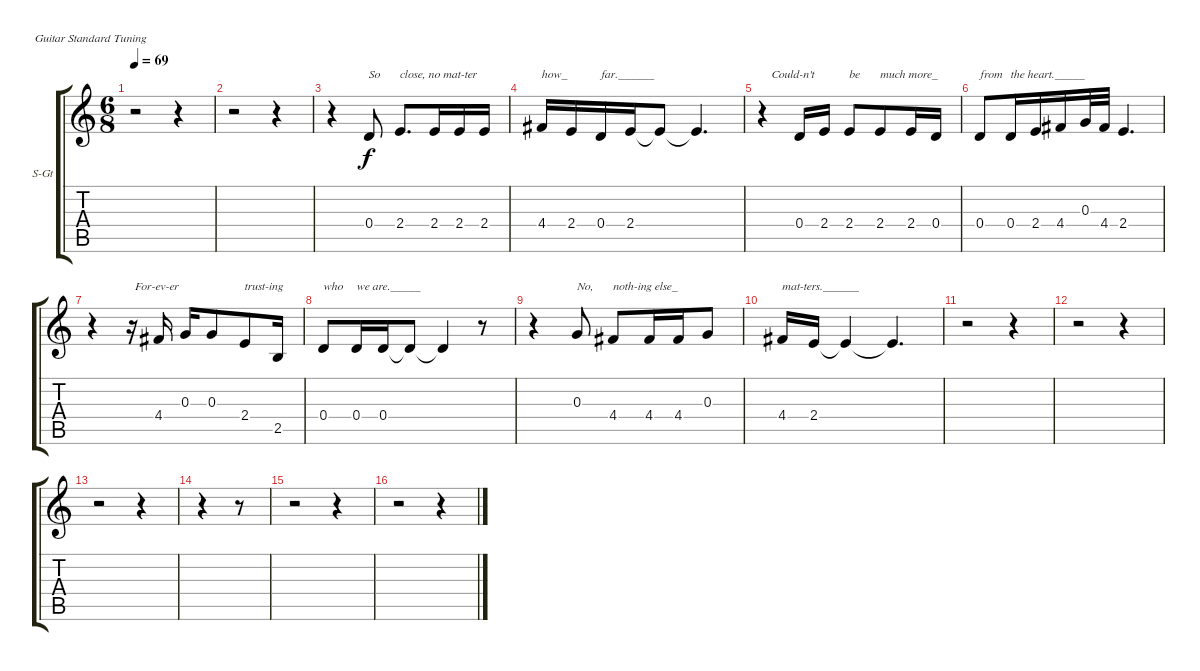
\bracketExtendMode groupsimilarinstruments
\firstSystemTrackNameOrientation horizontal
\otherSystemsTrackNameOrientation horizontal
\track ("Vocals" "S-Gt") {instrument violin}
\staff {score tabs}
\tuning (E4 B3 G3 D3 A2 E2)
\displaytranspose 12
\ts (6 8)
\tempo 69
\clef g2
\ks c
r.2{dy f} r.4 |
r.2 r.4 |
r.4 0.4.8{txt "So"} 2.4.8{d txt "close, no mat-ter"} 2.4.16 2.4.16 2.4.16 |
4.4.16{txt "how_"} 2.4.16 0.4.16{txt "far.______"} 2.4.16 2.4{t}.8 2.4{t}.4{d} |
r.4{txt "   Could-n't"} 0.4.16 2.4.16 2.4.8{txt "be"} 2.4.8{txt "much more_"} 2.4.16 0.4.16 |
0.4.8{txt "from"} 0.4.16{txt "the heart._____"} 2.4.16 4.4.16 0.3.32 4.4.32 2.4.4{d} |
r.4 r.16{txt " For-ev-er"} 4.4.16 0.3.16 0.3.8 2.4.8{txt "trust-ing"} 2.5.16 |
0.4.8{txt "who"} 0.4.16{txt "we are._____"} 0.4.16 0.4{t}.8 0.4{t}.4 r.8 |
r.4 0.3.8{txt "No,"} 4.4.8{txt "noth-ing else_"} 4.4.16 4.4.16 0.3.8 |
4.4.16{txt "mat-ters.______"} 2.4.16 2.4{t}.4 2.4{t}.4{d} |
r.2 r.4 |
r.2 r.4 |
r.2 r.4 |
r.4 r.8 |
r.2 r.4 |
r.2 r.4
